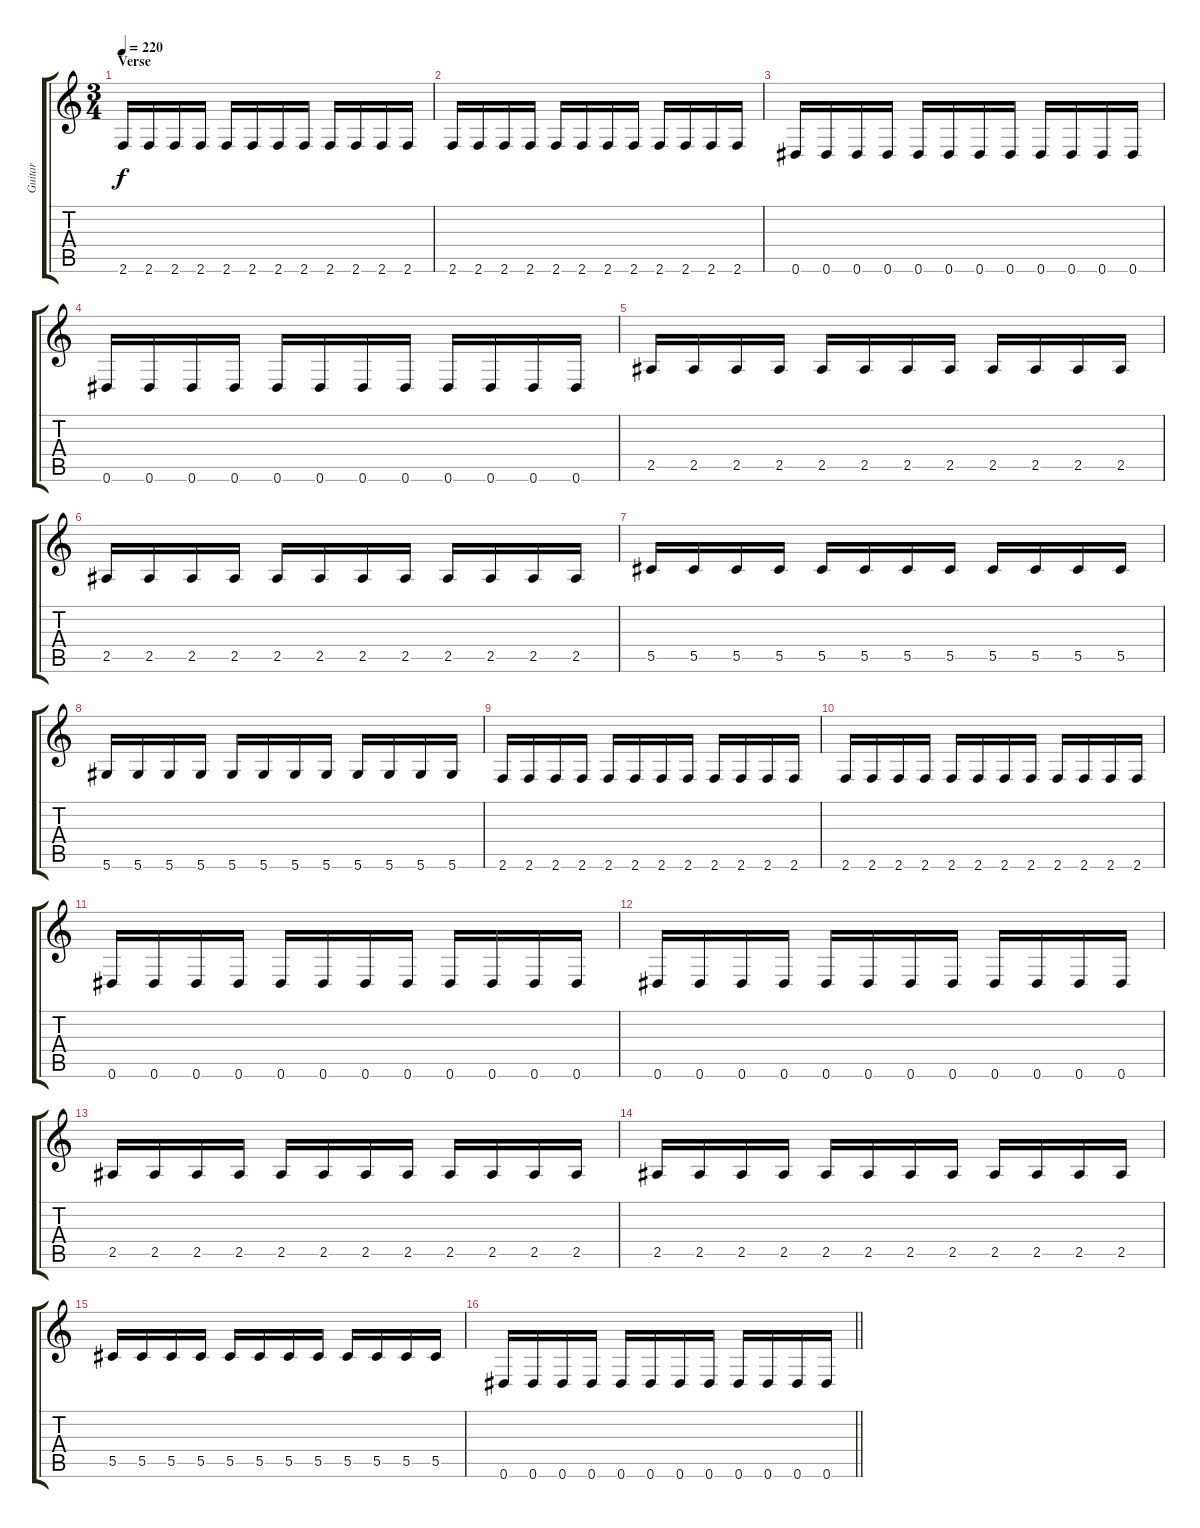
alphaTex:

\track ("Guitar" "Guitar") {instrument distortionguitar}
\staff {score tabs}
\tuning (Eb4 Bb3 Gb3 Db3 Ab2 Eb2) {hide}
\ts (3 4)
\section ("" "Verse")
\tempo 220
\clef g2
\ks c
2.6.16{dy f balance 16} 2.6.16 2.6.16 2.6.16 2.6.16{balance 8} 2.6.16 2.6.16 2.6.16 2.6.16 2.6.16 2.6.16 2.6.16 |
2.6.16 2.6.16 2.6.16 2.6.16 2.6.16 2.6.16 2.6.16 2.6.16 2.6.16 2.6.16 2.6.16 2.6.16 |
0.6.16 0.6.16 0.6.16 0.6.16 0.6.16 0.6.16 0.6.16 0.6.16 0.6.16 0.6.16 0.6.16 0.6.16 |
0.6.16 0.6.16 0.6.16 0.6.16 0.6.16 0.6.16 0.6.16 0.6.16 0.6.16 0.6.16 0.6.16 0.6.16 |
2.5.16 2.5.16 2.5.16 2.5.16 2.5.16{balance 16} 2.5.16 2.5.16 2.5.16 2.5.16{balance 8} 2.5.16 2.5.16 2.5.16 |
2.5.16 2.5.16 2.5.16 2.5.16 2.5.16 2.5.16 2.5.16 2.5.16 2.5.16 2.5.16 2.5.16 2.5.16 |
5.5.16{balance 16} 5.5.16 5.5.16 5.5.16 5.5.16{balance 8} 5.5.16 5.5.16 5.5.16 5.5.16 5.5.16 5.5.16 5.5.16 |
5.6.16 5.6.16 5.6.16 5.6.16 5.6.16 5.6.16 5.6.16 5.6.16 5.6.16 5.6.16 5.6.16 5.6.16 |
2.6.16{balance 16} 2.6.16 2.6.16 2.6.16 2.6.16{balance 8} 2.6.16 2.6.16 2.6.16 2.6.16 2.6.16 2.6.16 2.6.16 |
2.6.16 2.6.16 2.6.16 2.6.16 2.6.16 2.6.16 2.6.16 2.6.16 2.6.16 2.6.16 2.6.16 2.6.16 |
0.6.16 0.6.16 0.6.16 0.6.16 0.6.16 0.6.16 0.6.16 0.6.16 0.6.16 0.6.16 0.6.16 0.6.16 |
0.6.16 0.6.16 0.6.16 0.6.16 0.6.16 0.6.16 0.6.16 0.6.16 0.6.16 0.6.16 0.6.16 0.6.16 |
2.5.16 2.5.16 2.5.16 2.5.16 2.5.16{balance 16} 2.5.16 2.5.16 2.5.16 2.5.16{balance 8} 2.5.16 2.5.16 2.5.16 |
2.5.16 2.5.16 2.5.16 2.5.16 2.5.16 2.5.16 2.5.16 2.5.16 2.5.16 2.5.16 2.5.16 2.5.16 |
5.5.16 5.5.16 5.5.16 5.5.16 5.5.16 5.5.16 5.5.16 5.5.16 5.5.16 5.5.16 5.5.16 5.5.16 |
\barLineRight lightlight
0.6.16 0.6.16 0.6.16 0.6.16 0.6.16 0.6.16 0.6.16 0.6.16 0.6.16 0.6.16 0.6.16 0.6.16
